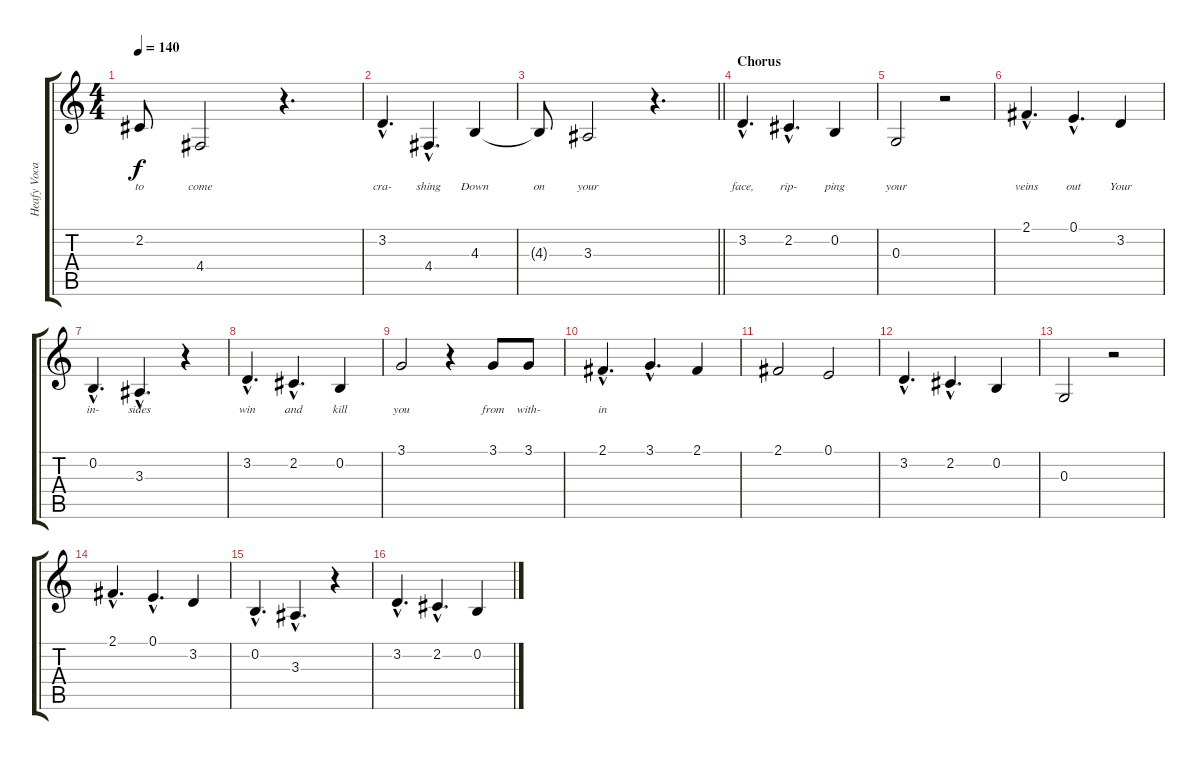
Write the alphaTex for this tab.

\track ("Heafy Vocals" "Heafy Voca") {instrument lead2sawtooth}
\staff {score tabs}
\tuning (E4 B3 G3 D3 A2 B1) {hide}
\ts (4 4)
\tempo 140
\clef g2
\ks c
2.2{t}.8{lyrics (0 "to") lyrics (1 "") lyrics (2 "") lyrics (3 "") lyrics (4 "") dy f} 4.4.2{lyrics (0 "come") lyrics (1 "") lyrics (2 "") lyrics (3 "") lyrics (4 "")} r.4{d} |
3.2{hac}.4{d lyrics (0 "cra-") lyrics (1 "") lyrics (2 "") lyrics (3 "") lyrics (4 "")} 4.4{hac}.4{d lyrics (0 "shing") lyrics (1 "") lyrics (2 "") lyrics (3 "") lyrics (4 "")} 4.3.4{lyrics (0 "Down") lyrics (1 "") lyrics (2 "") lyrics (3 "") lyrics (4 "")} |
\barLineRight lightlight
4.3{t}.8{lyrics (0 "on") lyrics (1 "") lyrics (2 "") lyrics (3 "") lyrics (4 "")} 3.3.2{lyrics (0 "your") lyrics (1 "") lyrics (2 "") lyrics (3 "") lyrics (4 "")} r.4{d} |
\section ("" "Chorus")
3.2{hac}.4{d lyrics (0 "face,") lyrics (1 "") lyrics (2 "") lyrics (3 "") lyrics (4 "")} 2.2{hac}.4{d lyrics (0 "rip-") lyrics (1 "") lyrics (2 "") lyrics (3 "") lyrics (4 "")} 0.2.4{lyrics (0 "ping") lyrics (1 "") lyrics (2 "") lyrics (3 "") lyrics (4 "")} |
0.3.2{lyrics (0 "your") lyrics (1 "") lyrics (2 "") lyrics (3 "") lyrics (4 "")} r.2 |
2.1{hac}.4{d lyrics (0 "veins") lyrics (1 "") lyrics (2 "") lyrics (3 "") lyrics (4 "")} 0.1{hac}.4{d lyrics (0 "out") lyrics (1 "") lyrics (2 "") lyrics (3 "") lyrics (4 "")} 3.2.4{lyrics (0 "Your") lyrics (1 "") lyrics (2 "") lyrics (3 "") lyrics (4 "")} |
0.2{hac}.4{d lyrics (0 "in-") lyrics (1 "") lyrics (2 "") lyrics (3 "") lyrics (4 "")} 3.3{hac}.4{d lyrics (0 "sides") lyrics (1 "") lyrics (2 "") lyrics (3 "") lyrics (4 "")} r.4 |
3.2{hac}.4{d lyrics (0 "win") lyrics (1 "") lyrics (2 "") lyrics (3 "") lyrics (4 "")} 2.2{hac}.4{d lyrics (0 "and") lyrics (1 "") lyrics (2 "") lyrics (3 "") lyrics (4 "")} 0.2.4{lyrics (0 "kill") lyrics (1 "") lyrics (2 "") lyrics (3 "") lyrics (4 "")} |
3.1.2{lyrics (0 "you") lyrics (1 "") lyrics (2 "") lyrics (3 "") lyrics (4 "")} r.4 3.1.8{lyrics (0 "from") lyrics (1 "") lyrics (2 "") lyrics (3 "") lyrics (4 "")} 3.1.8{lyrics (0 "with-") lyrics (1 "") lyrics (2 "") lyrics (3 "") lyrics (4 "")} |
2.1{hac}.4{d lyrics (0 "in") lyrics (1 "") lyrics (2 "") lyrics (3 "") lyrics (4 "")} 3.1{hac}.4{d} 2.1.4 |
2.1.2 0.1.2 |
3.2{hac}.4{d} 2.2{hac}.4{d} 0.2.4 |
0.3.2 r.2 |
2.1{hac}.4{d} 0.1{hac}.4{d} 3.2.4 |
0.2{hac}.4{d} 3.3{hac}.4{d} r.4 |
3.2{hac}.4{d} 2.2{hac}.4{d} 0.2.4
